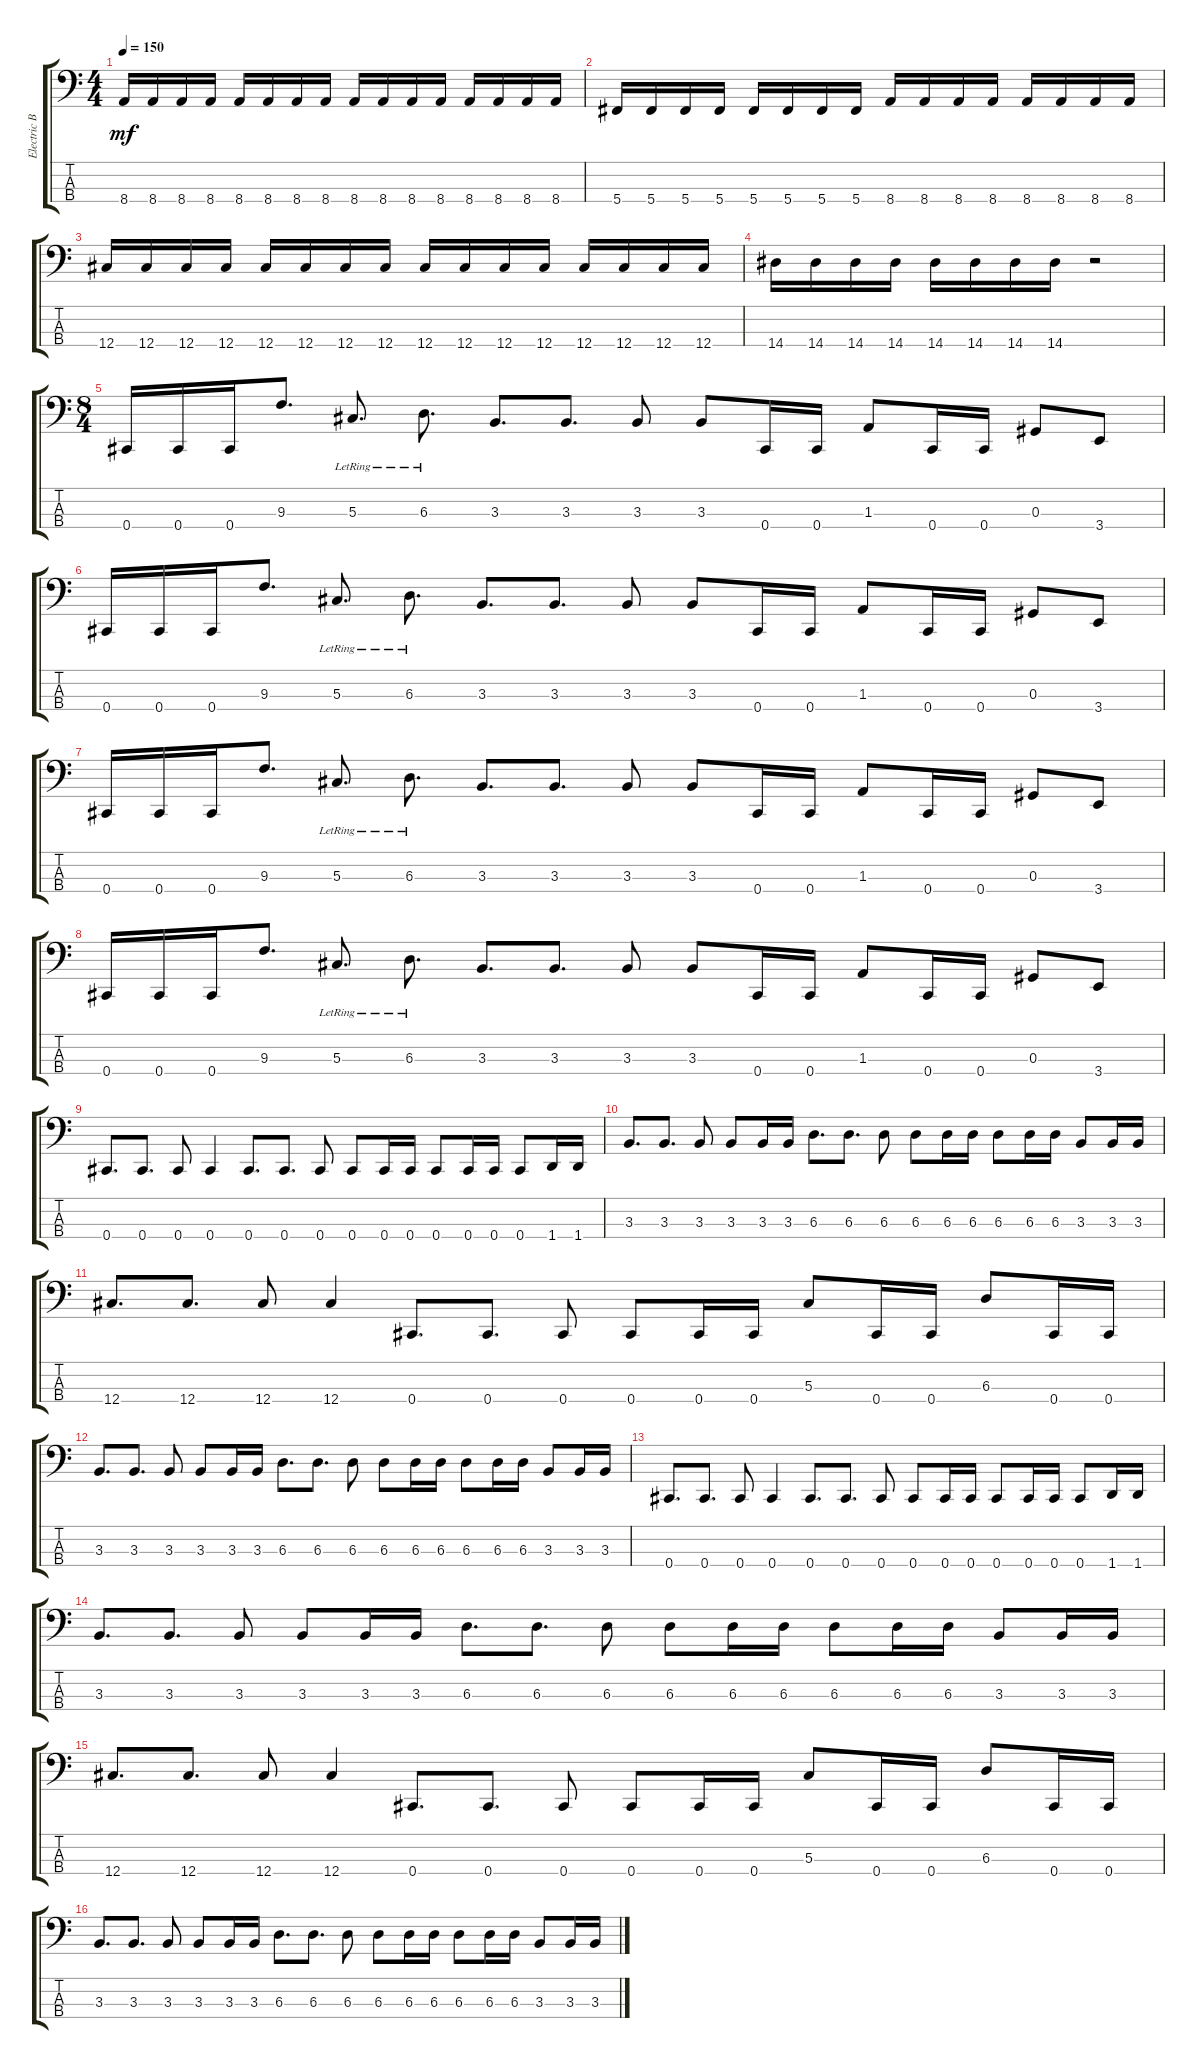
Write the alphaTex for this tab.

\track ("Electric Bass" "Electric B") {instrument electricbassfinger}
\staff {score tabs}
\tuning (Gb2 Db2 Ab1 Db1) {hide}
\ts (4 4)
\tempo 150
\clef f4
\ks c
8.4.16{dy mf} 8.4.16 8.4.16 8.4.16 8.4.16 8.4.16 8.4.16 8.4.16 8.4.16 8.4.16 8.4.16 8.4.16 8.4.16 8.4.16 8.4.16 8.4.16 |
5.4.16 5.4.16 5.4.16 5.4.16 5.4.16 5.4.16 5.4.16 5.4.16 8.4.16 8.4.16 8.4.16 8.4.16 8.4.16 8.4.16 8.4.16 8.4.16 |
12.4.16 12.4.16 12.4.16 12.4.16 12.4.16 12.4.16 12.4.16 12.4.16 12.4.16 12.4.16 12.4.16 12.4.16 12.4.16 12.4.16 12.4.16 12.4.16 |
14.4.16 14.4.16 14.4.16 14.4.16 14.4.16 14.4.16 14.4.16 14.4.16 r.2 |
\ts (8 4)
0.4.16 0.4.16 0.4.16 9.3.8{d} 5.3{lr}.8{d} 6.3{lr}.8{d} 3.3.8{d} 3.3.8{d} 3.3.8 3.3.8 0.4.16 0.4.16 1.3.8 0.4.16 0.4.16 0.3.8 3.4.8 |
0.4.16 0.4.16 0.4.16 9.3.8{d} 5.3{lr}.8{d} 6.3{lr}.8{d} 3.3.8{d} 3.3.8{d} 3.3.8 3.3.8 0.4.16 0.4.16 1.3.8 0.4.16 0.4.16 0.3.8 3.4.8 |
0.4.16 0.4.16 0.4.16 9.3.8{d} 5.3{lr}.8{d} 6.3{lr}.8{d} 3.3.8{d} 3.3.8{d} 3.3.8 3.3.8 0.4.16 0.4.16 1.3.8 0.4.16 0.4.16 0.3.8 3.4.8 |
0.4.16 0.4.16 0.4.16 9.3.8{d} 5.3{lr}.8{d} 6.3{lr}.8{d} 3.3.8{d} 3.3.8{d} 3.3.8 3.3.8 0.4.16 0.4.16 1.3.8 0.4.16 0.4.16 0.3.8 3.4.8 |
0.4.8{d} 0.4.8{d} 0.4.8 0.4.4 0.4.8{d} 0.4.8{d} 0.4.8 0.4.8 0.4.16 0.4.16 0.4.8 0.4.16 0.4.16 0.4.8 1.4.16 1.4.16 |
3.3.8{d} 3.3.8{d} 3.3.8 3.3.8 3.3.16 3.3.16 6.3.8{d} 6.3.8{d} 6.3.8 6.3.8 6.3.16 6.3.16 6.3.8 6.3.16 6.3.16 3.3.8 3.3.16 3.3.16 |
12.4.8{d} 12.4.8{d} 12.4.8 12.4.4 0.4.8{d} 0.4.8{d} 0.4.8 0.4.8 0.4.16 0.4.16 5.3.8 0.4.16 0.4.16 6.3.8 0.4.16 0.4.16 |
3.3.8{d} 3.3.8{d} 3.3.8 3.3.8 3.3.16 3.3.16 6.3.8{d} 6.3.8{d} 6.3.8 6.3.8 6.3.16 6.3.16 6.3.8 6.3.16 6.3.16 3.3.8 3.3.16 3.3.16 |
0.4.8{d} 0.4.8{d} 0.4.8 0.4.4 0.4.8{d} 0.4.8{d} 0.4.8 0.4.8 0.4.16 0.4.16 0.4.8 0.4.16 0.4.16 0.4.8 1.4.16 1.4.16 |
3.3.8{d} 3.3.8{d} 3.3.8 3.3.8 3.3.16 3.3.16 6.3.8{d} 6.3.8{d} 6.3.8 6.3.8 6.3.16 6.3.16 6.3.8 6.3.16 6.3.16 3.3.8 3.3.16 3.3.16 |
12.4.8{d} 12.4.8{d} 12.4.8 12.4.4 0.4.8{d} 0.4.8{d} 0.4.8 0.4.8 0.4.16 0.4.16 5.3.8 0.4.16 0.4.16 6.3.8 0.4.16 0.4.16 |
3.3.8{d} 3.3.8{d} 3.3.8 3.3.8 3.3.16 3.3.16 6.3.8{d} 6.3.8{d} 6.3.8 6.3.8 6.3.16 6.3.16 6.3.8 6.3.16 6.3.16 3.3.8 3.3.16 3.3.16
